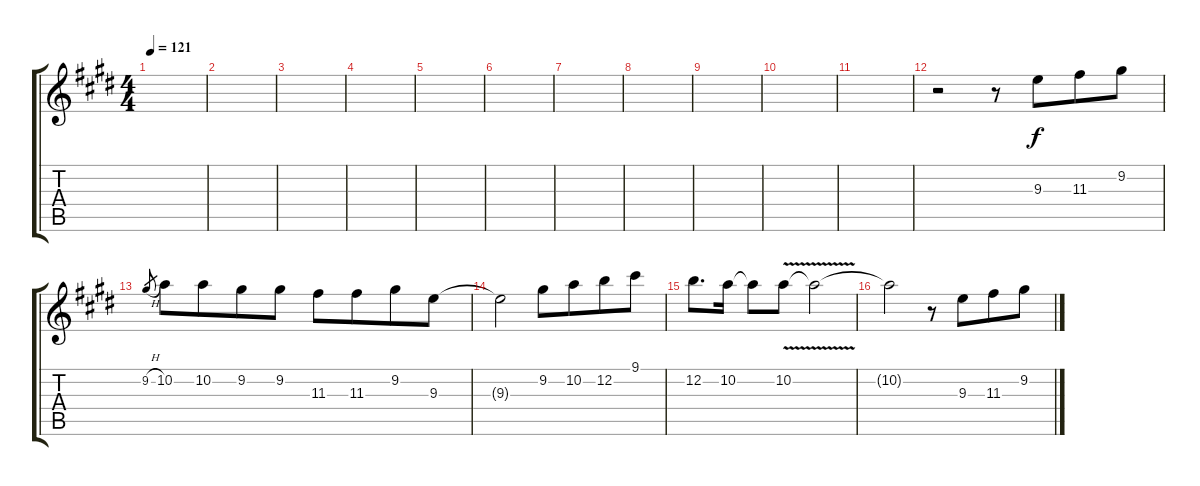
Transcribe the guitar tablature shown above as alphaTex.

\track "" {instrument acousticguitarsteel}
\staff {score tabs}
\tuning (E4 B3 G3 D3 A2 E2) {hide}
\ts (4 4)
\tempo 121
\clef g2
\ks e
|
|
|
|
|
|
|
|
|
|
|
r.2 r.8 9.3.8{beam merge} 11.3.8 9.2.8 |
9.2{h}.8{gr} 10.2.8 10.2.8{beam merge} 9.2.8 9.2.8 11.3.8 11.3.8{beam merge} 9.2.8 9.3.8 |
9.3{t}.2 9.2.8 10.2.8{beam merge} 12.2.8 9.1.8 |
12.2.8{d} 10.2.16 10.2{t}.8 10.2{v}.8 10.2{t}.2 |
10.2{t}.2 r.8 9.3.8{beam merge} 11.3.8 9.2.8
